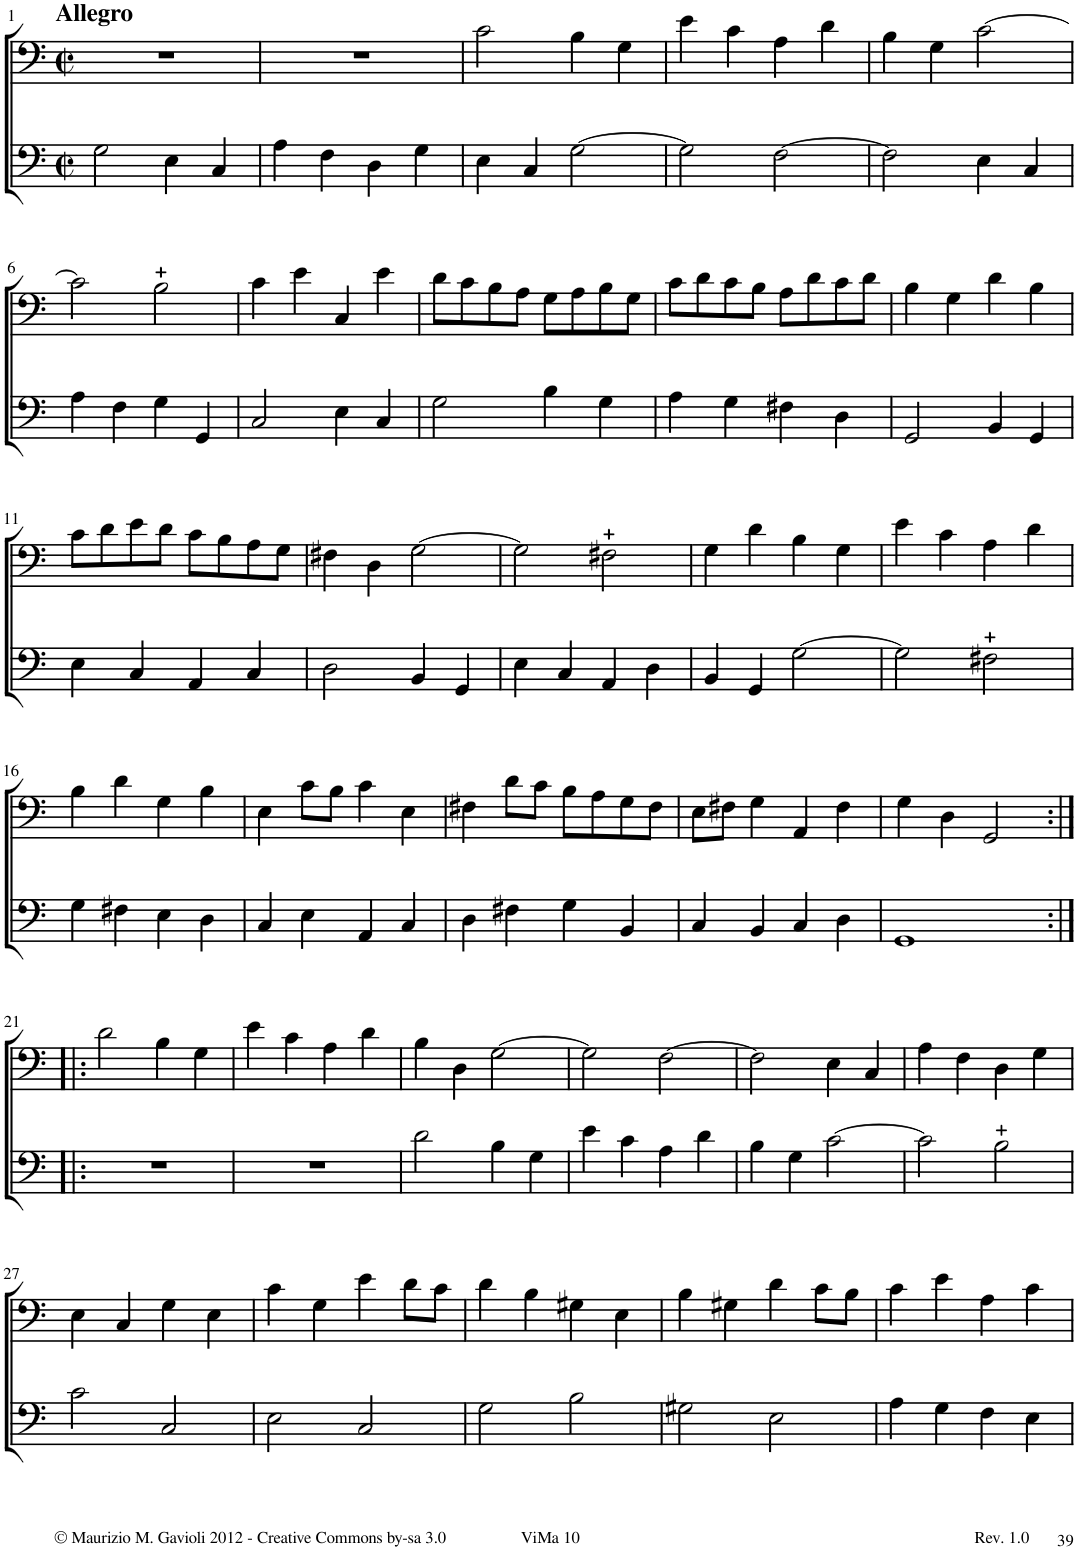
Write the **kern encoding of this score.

**kern	**kern
*part2	*part1
*staff2	*staff1
*I"Viola da gamba	*I"Viola da gamba
!!LO:PB:g=z
*clefF4	*clefF4
*k[]	*k[]
*M4/4	*M4/4
*met(c|)	*met(c|)
=1	=1
!	!LO:TX:a:B:t=Allegro
2G\	1r
4E\	.
4C/	.
=2	=2
4A\	1r
4F\	.
4D\	.
4G\	.
=3	=3
4E\	2c\
4C/	.
[2G\	4B\
.	4G\
=4	=4
2G\]	4e\
.	4c\
[2F\	4A\
.	4d\
=5	=5
2F\]	4B\
.	4G\
4E\	[2c\
4C/	.
!!LO:LB:g=z
=6	=6
4A\	2c\]
4F\	.
4G\	2B\
4GG/	.
=7	=7
2C/	4c\
.	4e\
4E\	4C/
4C/	4e\
=8	=8
2G\	8d\L
.	8c\
.	8B\
.	8A\J
4B\	8G\L
.	8A\
4G\	8B\
.	8G\J
=9	=9
4A\	8c\L
.	8d\
4G\	8c\
.	8B\J
4F#X\	8A\L
.	8d\
4D\	8c\
.	8d\J
=10	=10
2GG/	4B\
.	4G\
4BB/	4d\
4GG/	4B\
!!LO:LB:g=z
=11	=11
4E\	8c\L
.	8d\
4C/	8e\
.	8d\J
4AA/	8c\L
.	8B\
4C/	8A\
.	8G\J
=12	=12
2D\	4F#X\
.	4D\
4BB/	[2G\
4GG/	.
=13	=13
4E\	2G\]
4C/	.
4AA/	2F#X\
4D\	.
=14	=14
4BB/	4G\
4GG/	4d\
[2G\	4B\
.	4G\
=15	=15
2G\]	4e\
.	4c\
2F#X\	4A\
.	4d\
!!LO:LB:g=z
=16	=16
4G\	4B\
4F#X\	4d\
4E\	4G\
4D\	4B\
=17	=17
4C/	4E\
4E\	8c\L
.	8B\J
4AA/	4c\
4C/	4E\
=18	=18
4D\	4F#X\
4F#X\	8d\L
.	8c\J
4G\	8B\L
.	8A\
4BB/	8G\
.	8F#\J
=19	=19
4C/	8E\L
.	8F#X\J
4BB/	4G\
4C/	4AA/
4D\	4F#\
=20	=20
1GG	4G\
.	4D\
.	2GG/
!!LO:LB:g=z
=21:|!|:	=21:|!|:
1r	2d\
.	4B\
.	4G\
=22	=22
1r	4e\
.	4c\
.	4A\
.	4d\
=23	=23
2d\	4B\
.	4D\
4B\	[2G\
4G\	.
=24	=24
4e\	2G\]
4c\	.
4A\	[2F\
4d\	.
=25	=25
4B\	2F\]
4G\	.
[2c\	4E\
.	4C/
=26	=26
2c\]	4A\
.	4F\
2B\	4D\
.	4G\
!!LO:LB:g=z
=27	=27
2c\	4E\
.	4C/
2C/	4G\
.	4E\
=28	=28
2E\	4c\
.	4G\
2C/	4e\
.	8d\L
.	8c\J
=29	=29
2G\	4d\
.	4B\
2B\	4G#X\
.	4E\
=30	=30
2G#X\	4B\
.	4G#X\
2E\	4d\
.	8c\L
.	8B\J
=31	=31
4A\	4c\
4G\	4e\
4F\	4A\
4E\	4c\
=	=
*-	*-
